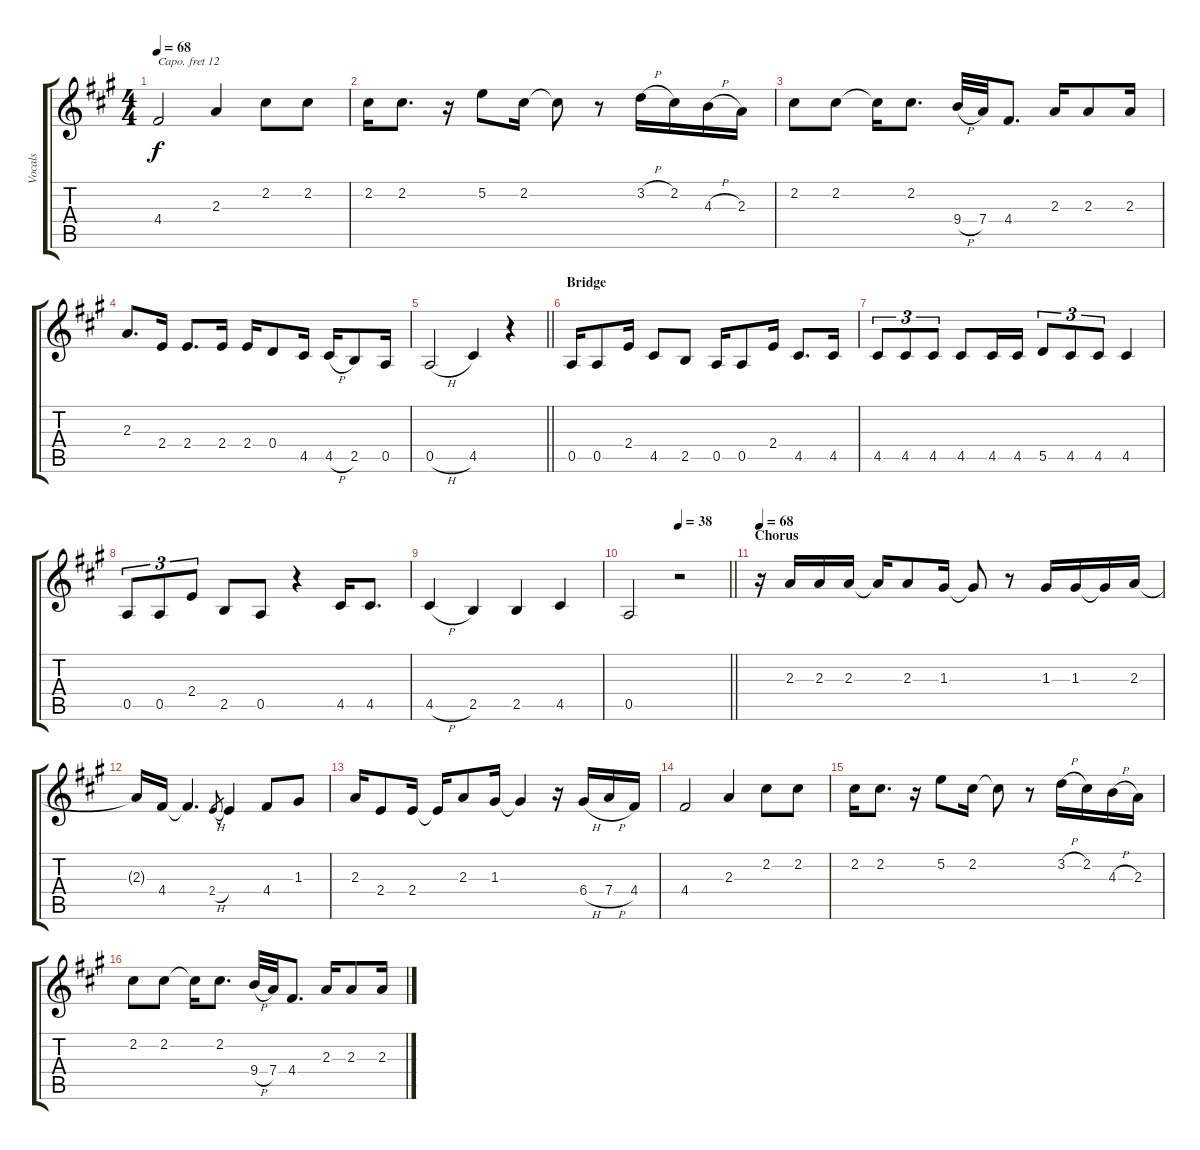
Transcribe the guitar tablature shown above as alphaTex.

\track ("Vocals" "Vocals") {instrument altosax}
\staff {score tabs}
\capo 12
\tuning (E4 B3 G3 D3 A2 E2) {hide}
\ts (4 4)
\tempo 68
\clef g2
\ks a
4.4.2{dy f} 2.3.4 2.2.8 2.2.8 |
2.2.16 2.2.8{d} r.16 5.2.8 2.2.16 2.2{t}.8 r.8 3.2{h}.16 2.2.16 4.3{h}.16 2.3.16 |
2.2.8 2.2.8 2.2{t}.16 2.2.8{d} 9.4{h}.32 7.4.32 4.4.8{d} 2.3.16 2.3.8 2.3.16 |
2.3.8{d} 2.4.16 2.4.8{d} 2.4.16 2.4.16 0.4.8 4.5.16 4.5{h}.16 2.5.8 0.5.16 |
\barLineRight lightlight
0.5{h}.2 4.5.4 r.4 |
\section ("" "Bridge")
0.5.16 0.5.8 2.4.16 4.5.8 2.5.8 0.5.16 0.5.8 2.4.16 4.5.8{d} 4.5.16 |
4.5.8{tu (3 2)} 4.5.8{tu (3 2)} 4.5.8{tu (3 2)} 4.5.8 4.5.16 4.5.16 5.5.8{tu (3 2)} 4.5.8{tu (3 2)} 4.5.8{tu (3 2)} 4.5.4 |
0.5.8{tu (3 2)} 0.5.8{tu (3 2)} 2.4.8{tu (3 2)} 2.5.8 0.5.8 r.4 4.5.16 4.5.8{d} |
4.5{h}.4 2.5.4 2.5.4 4.5.4 |
\tempo (38 0.5)
\barLineRight lightlight
0.5.2 r.2 |
\section ("" "Chorus")
\tempo 68
r.16 2.3.16 2.3.16 2.3.16 2.3{t}.16 2.3.8 1.3.16 1.3{t}.8 r.8 1.3.16 1.3.16 1.3{t}.16 2.3.16 |
2.3{t}.16 4.4.16 4.4{t}.4{d} 2.4{h}.8{gr} 2.4{t}.4 4.4.8 1.3.8 |
2.3.16 2.4.8 2.4.16 2.4{t}.16 2.3.8 1.3.16 1.3{t}.4 r.16 6.4{h}.16 7.4{h}.16 4.4.16 |
4.4.2 2.3.4 2.2.8 2.2.8 |
2.2.16 2.2.8{d} r.16 5.2.8 2.2.16 2.2{t}.8 r.8 3.2{h}.16 2.2.16 4.3{h}.16 2.3.16 |
2.2.8 2.2.8 2.2{t}.16 2.2.8{d} 9.4{h}.32 7.4.32 4.4.8{d} 2.3.16 2.3.8 2.3.16
